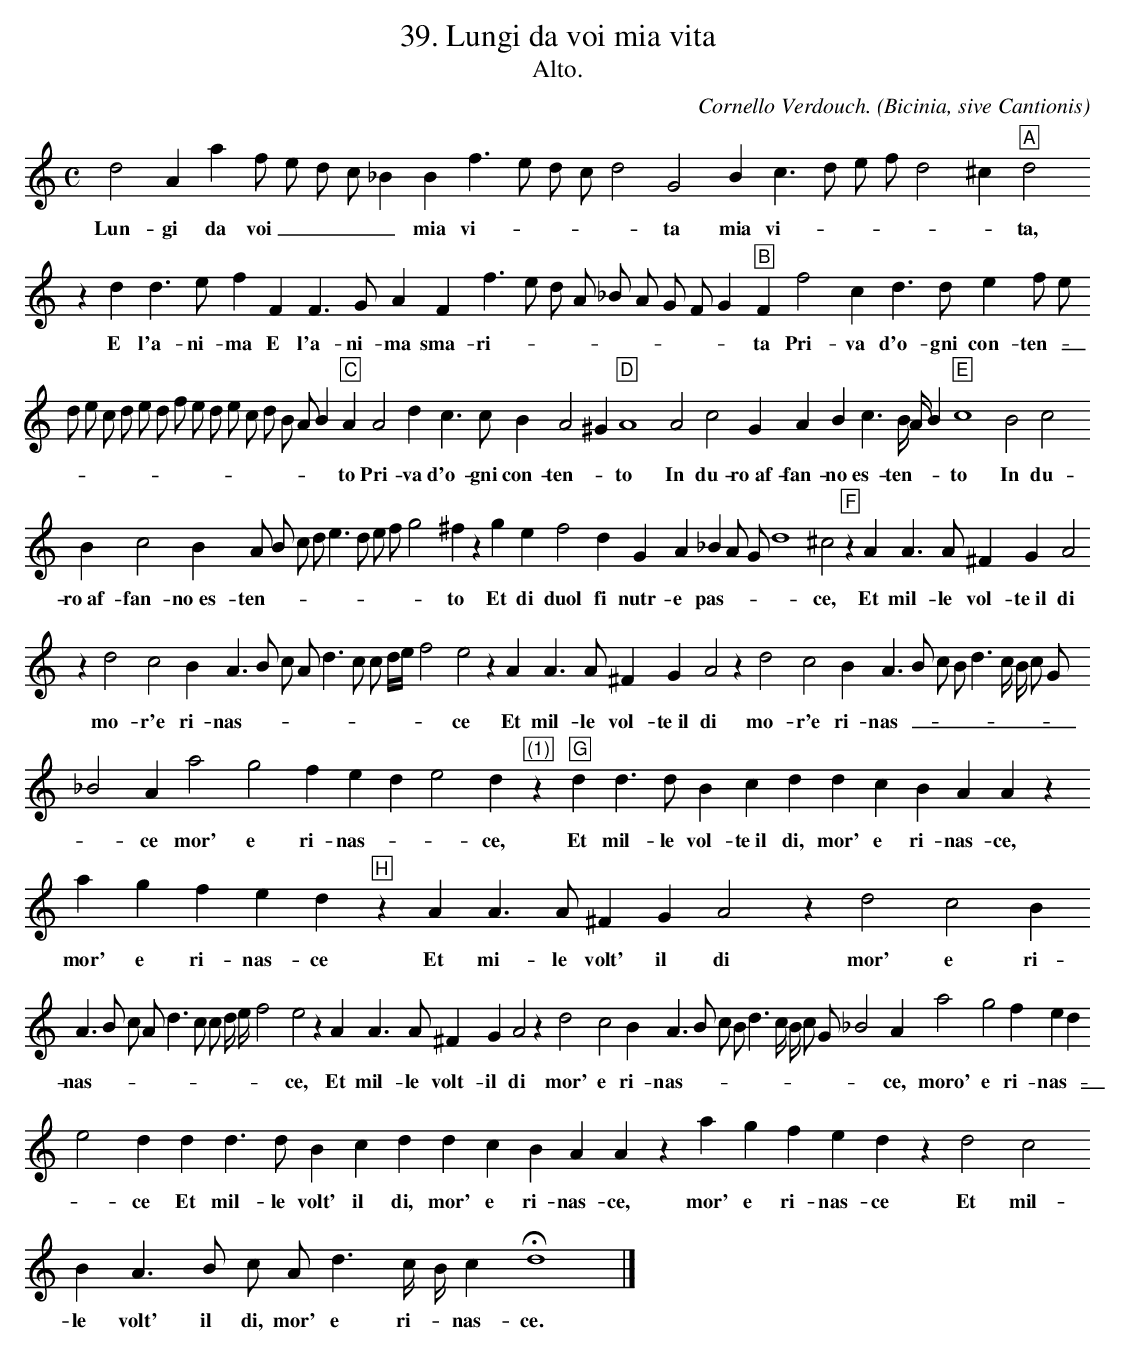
X:1
T:39. Lungi da voi mia vita
T:Alto.
C:Cornello Verdouch.
O: Bicinia, sive Cantionis
M:C
L:1/4
K:D dor -8va
d2 A a f/ e/ d/ c/ _B B f > e d/ c/ d2 G2 B c > d e/ f/ d2 ^c "A"d2
w: Lun- gi da voi _ _ _ _ mia vi- * _ _ _ ta mia vi- * _ _ _ _ ta,
z d d > e f F F > G A F f > e d/ A/ _B/ A/ G/ F/ G "B"F f2 c d > d e f/ e/
w:E l'a- ni- ma E l'a- ni- ma sma- ri- * _ _ _ _ _ _ _ ta Pri- va d'o- gni con- ten- *
d/ e/ c/ d/ e/ d/ f/ e/ d/ e/ c/ d/ B/ A/ B "C"A A2 d c > c B A2 ^G "D"A4 A2 c2 G A B c3/2 B// A// B "E"c4 B2 c2
w:_ _ _ _ _ _ _ _ _ _ _ _ _ _ _ to Pri- va d'o- gni con- ten- * to In du- ro~af- fan- no es- ten- * _ to In du-
B c2 B A/ B/ c/ d/ e > d e/ f/ g2 ^f z g e f2 d G A _B A/ G/ d4 ^c2 "F"z A A > A ^F G A2
w:ro~af- fan- no~es- ten- * _ _ _ _ _ _ _  to Et di duol fi nutr- e pas- * _ _  ce, Et mil- le vol- te~il di
z d2 c2 B A > B c/ A/ d > c c/ d//e// f2 e2 z A A > A ^F G A2 z d2 c2 B A > B c/ B/ d3/2 c// B// c/ G/
w:mo- r'e ri- nas- * _ _ _ _ _ _ _ _ ce Et mil- le vol- te~il di mo- r'e ri- nas- * _ _ _ _ _ _ _
_B2 A a2 g2 f e d e2 d "(1)"z "G"d d > d B c d d c B A A z a g f e d "H"z A A > A ^F G A2 z d2 c2 B
w:_ ce mor' e ri- nas- * _ ce, Et mil- le vol- te~il di, mor' e ri- nas- ce, mor' e ri- nas- ce Et mi- le volt' il di mor' e ri-
A > B c/ A/ d > c c/ d// e// f2 e2  z A A > A ^F G A2 z d2 c2 B A > B c/ B/ d3/2 c// B// c/ G/ _B2 A a2 g2 f e d
w:nas- * _ _ _ _ _ _ _ _ ce, Et mil- le volt- il di mor' e ri- nas- * _ _ _ _ _ _ _ _ ce, moro' e ri- nas- *
e2 d d d > d B c d d c B A A z a g f e d z d2 c2 B A > B c/ A/ d3/2 c// B// c Hd4 |]
w:_ ce Et mil- le volt' il di, mor' e ri- nas- ce, mor' e ri- nas- ce Et mil- le volt' il di, mor' e ri- * nas- ce.
